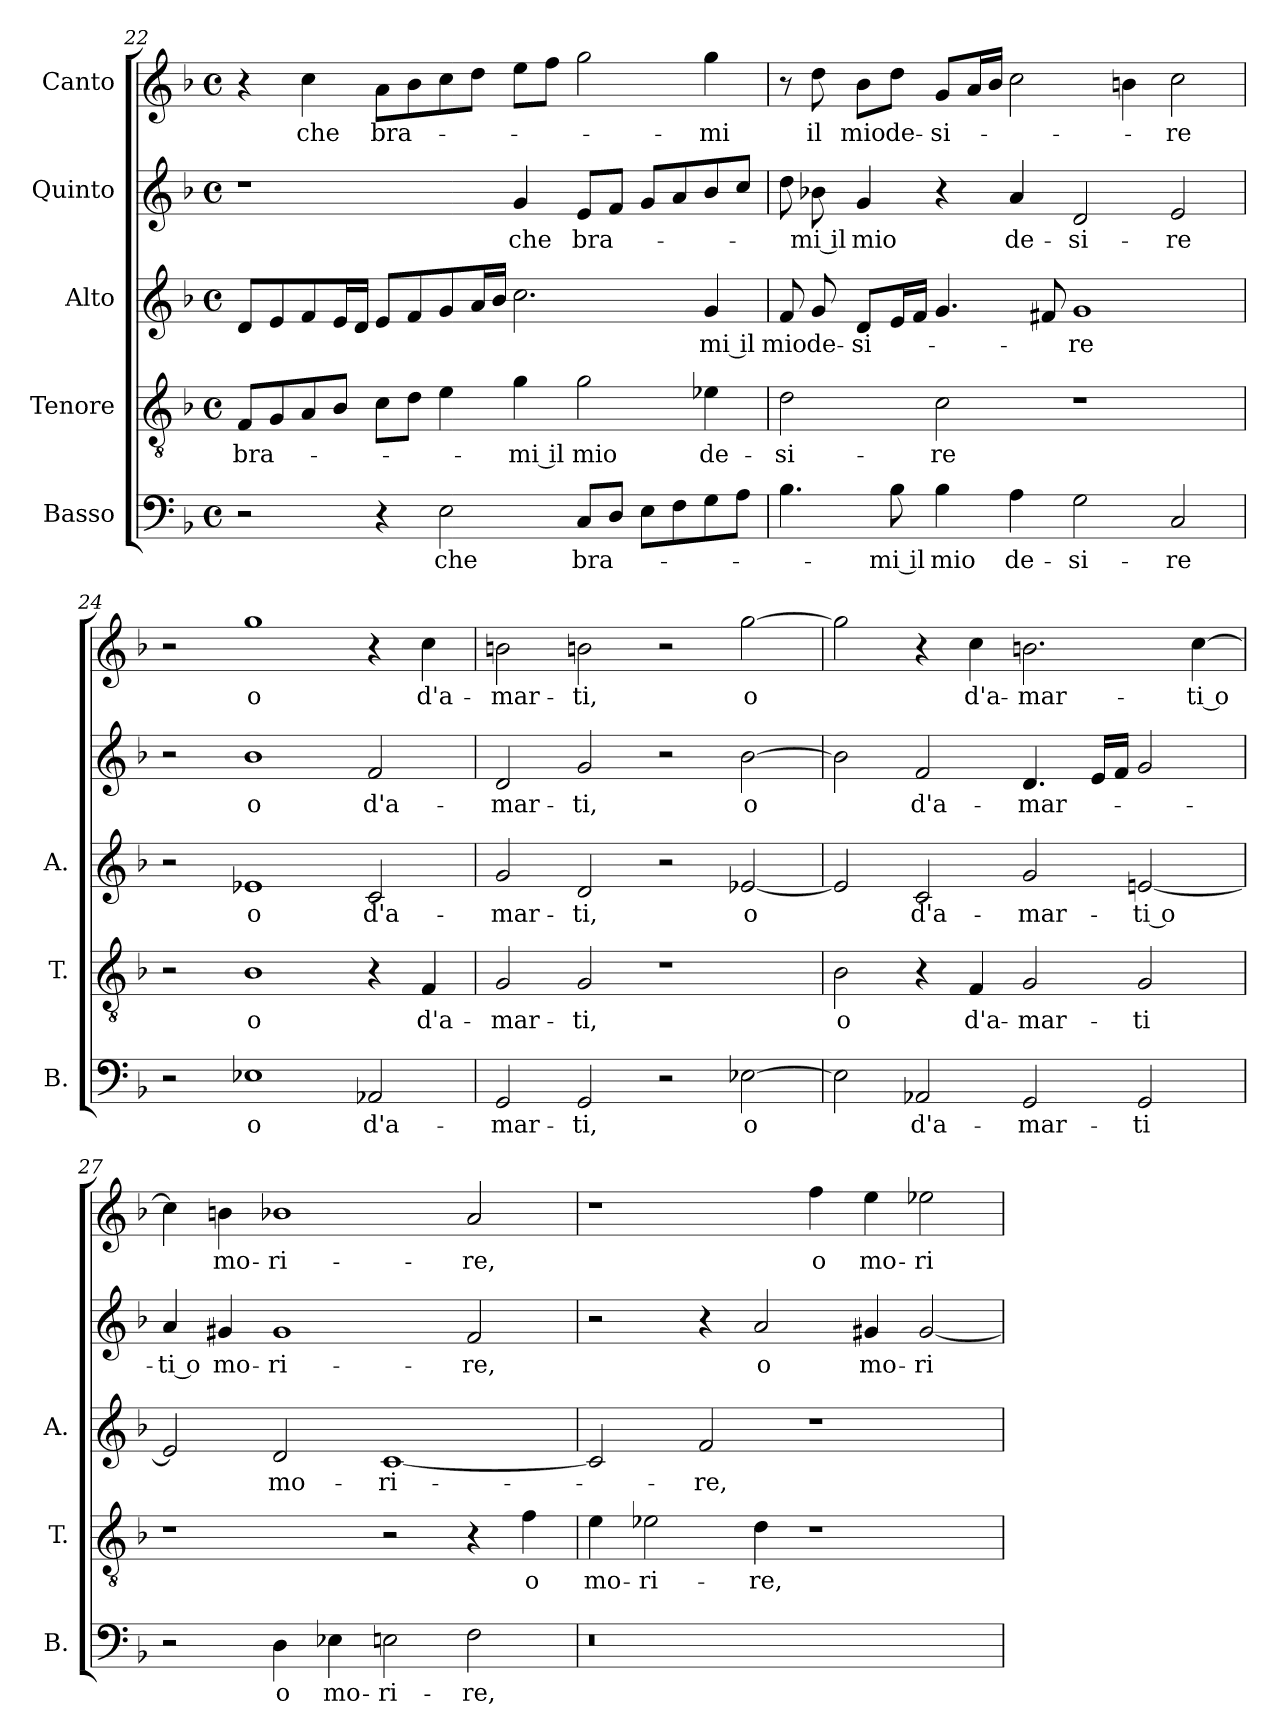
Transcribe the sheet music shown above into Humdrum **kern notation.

**kern	**text	**kern	**text	**kern	**text	**kern	**text	**kern	**text
*part5	*part5	*part4	*part4	*part3	*part3	*part2	*part2	*part1	*part1
*staff5	*staff5	*staff4	*staff4	*staff3	*staff3	*staff2	*staff2	*staff1	*staff1
*I"Basso	*	*I"Tenore	*	*I"Alto	*	*I"Quinto	*	*I"Canto	*
*I'B.	*	*I'T.	*	*I'A.	*	*	*	*	*
*clefF4	*	*clefGv2	*	*clefG2	*	*clefG2	*	*clefG2	*
*k[b-]	*	*k[b-]	*	*k[b-]	*	*k[b-]	*	*k[b-]	*
*F:	*	*F:	*	*F:	*	*F:	*	*F:	*
*M4/4	*	*M4/4	*	*M4/4	*	*M4/4	*	*M4/4	*
*met(c)	*	*met(c)	*	*met(c)	*	*met(c)	*	*met(c)	*
=22	=22	=22	=22	=22	=22	=22	=22	=22	=22
2r	.	8F/L	bra-	8d/L	.	1r	.	4r	.
.	.	8G/	.	8e/	.	.	.	.	.
.	.	8A/	.	8f/	.	.	.	4cc\	che
.	.	8B-/J	.	16e/L	.	.	.	.	.
.	.	.	.	16d/JJ	.	.	.	.	.
4r	.	8c\L	.	8e/L	.	.	.	8a\L	bra-
.	.	8d\J	.	8f/	.	.	.	8b-\	.
2E\	che	4e\	.	8g/	.	.	.	8cc\	.
.	.	.	.	16a/L	.	.	.	8dd\J	.
.	.	.	.	16b-/JJ	.	.	.	.	.
.	.	4g\	-mi il	2.cc\	.	4g/	che	8ee\L	.
.	.	.	.	.	.	.	.	8ff\J	.
8C/L	bra-	2g\	mio	.	.	8e/L	bra-	2gg\	.
8D/J	.	.	.	.	.	8f/J	.	.	.
8E\L	.	.	.	.	.	8g/L	.	.	.
8F\	.	.	.	.	.	8a/	.	.	.
8G\	.	4e-X\	de-	4g/	-mi il	8b-/	.	4gg\	-mi
8A\J	.	.	.	.	.	8cc/J	.	.	.
=23	=23	=23	=23	=23	=23	=23	=23	=23	=23
4.B-\	.	2d\	-si-	8f/	mio	8dd\	.	8r	.
.	.	.	.	8g/	de-	8b-X\	-mi il	8dd\	il
.	.	.	.	8d/L	-si-	4g/	mio	8b-\L	mio
8B-\	-mi il	.	.	16e/L	.	.	.	8dd\J	de-
.	.	.	.	16f/JJ	.	.	.	.	.
4B-\	mio	2c\	-re	4.g/	.	4r	.	8g/L	-si-
.	.	.	.	.	.	.	.	16a/L	.
.	.	.	.	.	.	.	.	16b-/JJ	.
4A\	de-	.	.	.	.	4a/	de-	2cc\	.
.	.	.	.	8f#X/	.	.	.	.	.
2G\	-si-	1r	.	1g/	-re	2d/	-si-	.	.
.	.	.	.	.	.	.	.	4bn\	.
2C/	-re	.	.	.	.	2e/	-re	2cc\	-re
=24	=24	=24	=24	=24	=24	=24	=24	=24	=24
2r	.	2r	.	2r	.	2r	.	2r	.
1E-X\	o	1B-\	o	1e-X/	o	1b-\	o	1gg\	o
2AA-X/	d'a-	4r	.	2c/	d'a-	2f/	d'a-	4r	.
.	.	4F/	d'a-	.	.	.	.	4cc\	d'a-
=25	=25	=25	=25	=25	=25	=25	=25	=25	=25
2GG/	-mar-	2G/	-mar-	2g/	-mar-	2d/	-mar-	2bn\	-mar-
2GG/	-ti,	2G/	-ti,	2d/	-ti,	2g/	-ti,	2bn\	-ti,
2r	.	1r	.	2r	.	2r	.	2r	.
[2E-X\	o	.	.	[2e-X/	o	[2b-\	o	[2gg\	o
=26	=26	=26	=26	=26	=26	=26	=26	=26	=26
2E-\]	.	2B-\	o	2e-/]	.	2b-\]	.	2gg\]	.
2AA-X/	d'a-	4r	.	2c/	d'a-	2f/	d'a-	4r	.
.	.	4F/	d'a-	.	.	.	.	4cc\	d'a-
2GG/	-mar-	2G/	-mar-	2g/	-mar-	4.d/	-mar-	2.bn\	-mar-
.	.	.	.	.	.	16e/LL	.	.	.
.	.	.	.	.	.	16f/JJ	.	.	.
2GG/	-ti	2G/	-ti	[2e/	-ti o	2g/	.	.	.
.	.	.	.	.	.	.	.	[4cc\	-ti o
=27	=27	=27	=27	=27	=27	=27	=27	=27	=27
2r	.	1r	.	2e/]	.	4a/	-ti o	4cc\]	.
.	.	.	.	.	.	4g#X/	mo-	4bn\	mo-
4D\	o	.	.	2d/	mo-	1g#/	-ri-	1b-X\	-ri-
4E-X\	mo-	.	.	.	.	.	.	.	.
2En\	-ri-	2r	.	[1c/	-ri-	.	.	.	.
2F\	-re,	4r	.	.	.	2f/	-re,	2a/	-re,
.	.	4f\	o	.	.	.	.	.	.
=28	=28	=28	=28	=28	=28	=28	=28	=28	=28
!LO:N:vis=0	!	!	!	!	!	!	!	!	!
1r	.	4e\	mo-	2c/]	.	2r	.	1r	.
.	.	2e-X\	-ri-	.	.	.	.	.	.
.	.	.	.	2f/	-re,	4r	.	.	.
.	.	4d\	-re,	.	.	2a/	o	.	.
1ryy	.	1r	.	1r	.	.	.	4ff\	o
.	.	.	.	.	.	4g#X/	mo-	4ee\	mo-
.	.	.	.	.	.	[2g#/	-ri-	2ee-X\	-ri-
=	=	=	=	=	=	=	=	=	=
*-	*-	*-	*-	*-	*-	*-	*-	*-	*-
